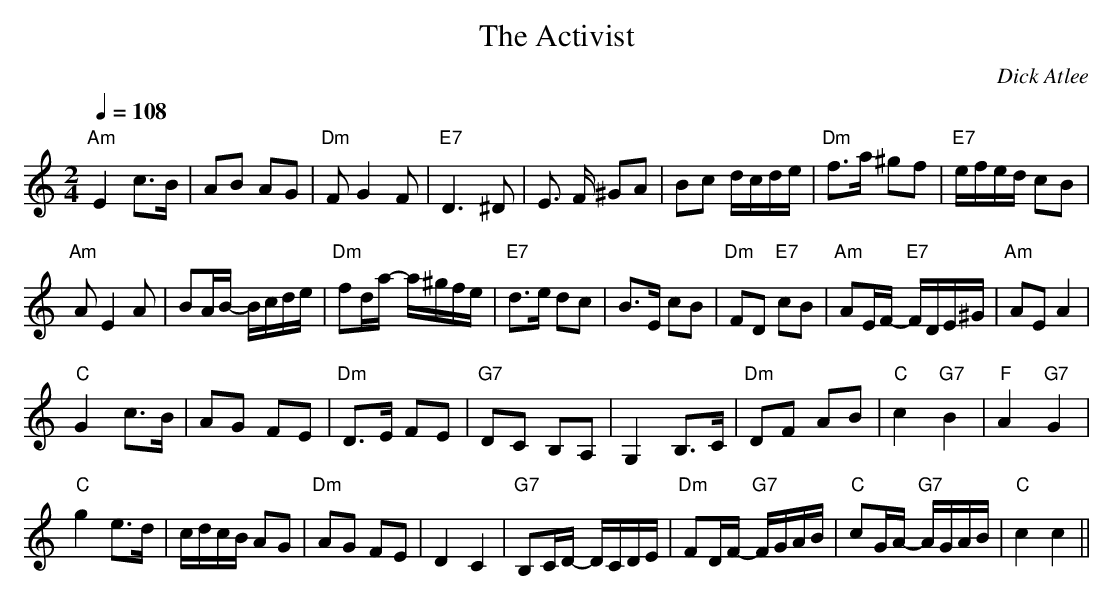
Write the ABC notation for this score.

X:1
T:The Activist
M:2/4
L:1/16
Q:1/4=108
C:Dick Atlee
K:Am
"Am" E4 c3B | A2B2 A2G2 | "Dm" F2 G4 F2 | "E7" D6 ^D2 |
E3 F ^G2A2 | B2c2 dcde | "Dm" f3a ^g2f2 | "E7" efed c2B2 |!
"Am" A2 E4 A2 | B2AB- Bcde | "Dm" f2da- a^gfe | "E7" d3e d2c2 |
B3E c2B2 | "Dm" F2D2 "E7" c2B2 | "Am" A2EF- "E7"FDE^G | "Am" A2E2 A4 |!
"C" G4 c3B | A2G2 F2E2 | "Dm" D3E F2E2 | "G7" D2C2 B,2A,2 |
G,4 B,3C | "Dm" D2F2 A2B2 | "C" c4 "G7" B4 | "F" A4 "G7" G4 |!
"C" g4 e3d | cdcB A2G2 | "Dm" A2G2 F2E2 | D4 C4 |
"G7" B,2CD- DCDE | "Dm" F2DF- "G7" FGAB | "C" c2GA- "G7" AGAB | "C" c4 c4 ||
